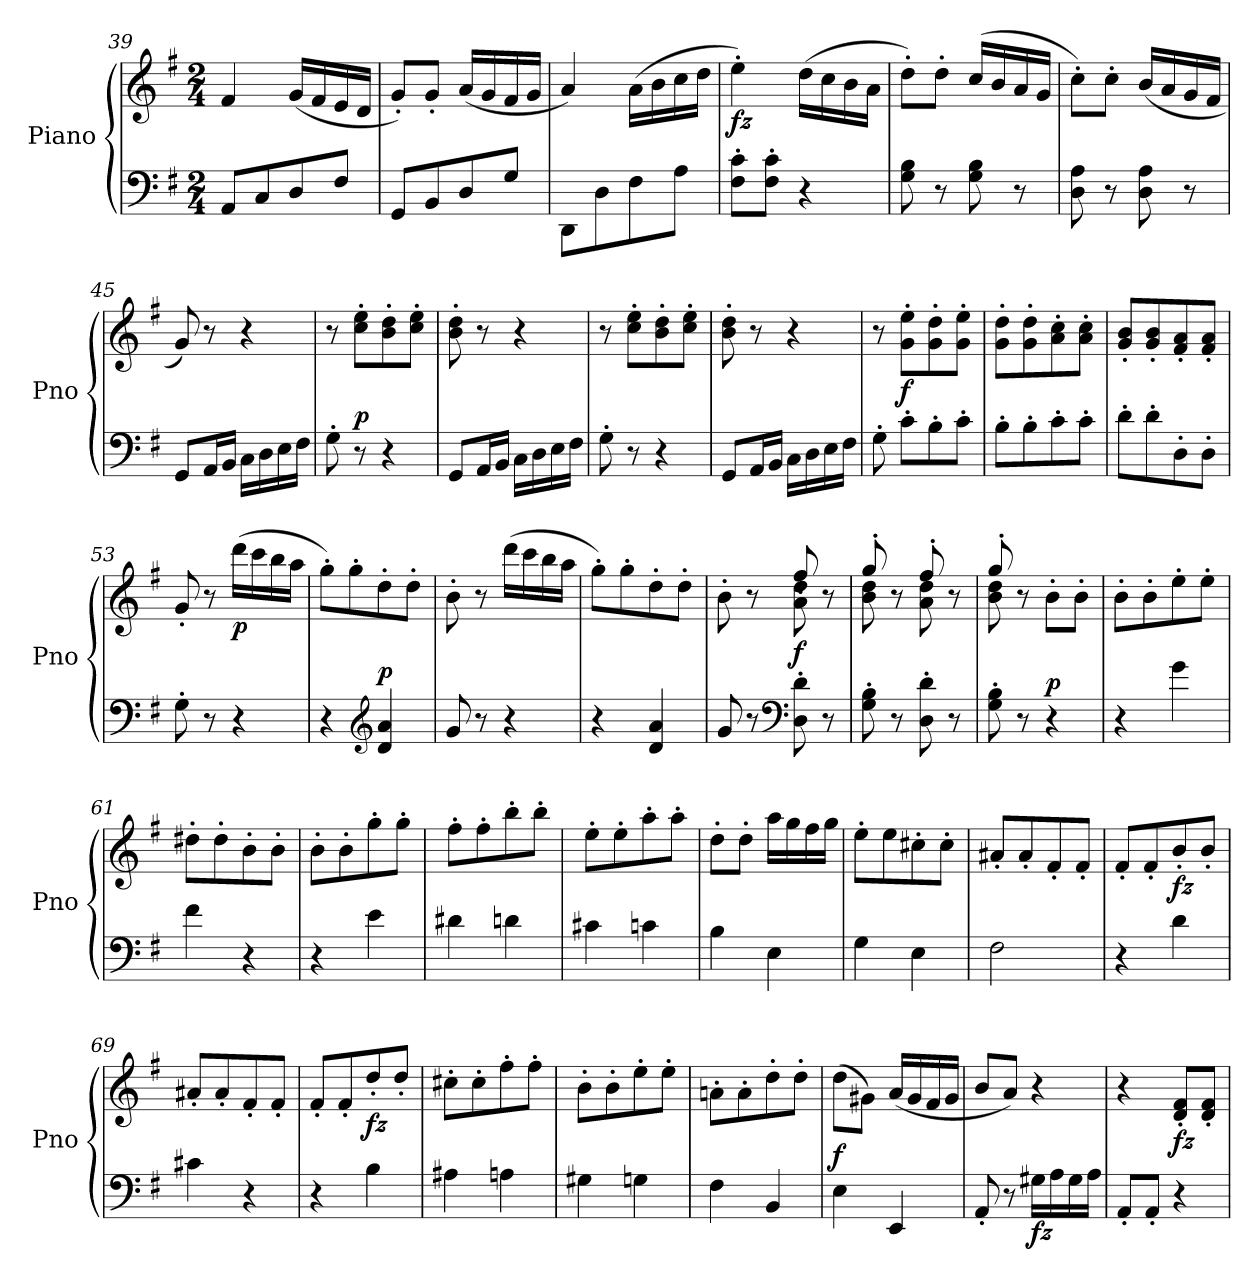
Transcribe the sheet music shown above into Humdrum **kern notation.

**kern	**kern	**dynam
*part1	*part1	*part1
*staff2	*staff1	*staff1/2
*I"Piano	*	*
*I'Pno	*	*
*clefF4	*clefG2	*
*k[f#]	*k[f#]	*
*M2/4	*M2/4	*
=39	=39	=39
8AA/L	4f#/	.
8C</	.	.
8D/	(<16g/LL	.
.	16f#/	.
8F#/J	16e/	.
.	16d/JJ	.
=40	=40	=40
8GG/L	8g'/L)	.
8BB/	8g'/J	.
8D/	(<16a/LL	.
.	16g/	.
8G/J	16f#/	.
.	16g/JJ	.
=41	=41	=41
8DD<\L	4a/)	.
8D<\	.	.
8F#<\	(>16a\LL	.
.	16b\	.
8A<\J	16cc\	.
.	16dd\JJ	.
!!LO:LB:g=z
=42	=42	=42
!	!	!LO:DY:b
8F#\<' 8c\<'L	4ee'\)	fz
8F#\' 8c\'J	.	.
4r	(>16dd\LL	.
.	16cc\	.
.	16b\	.
.	16a\JJ	.
=43	=43	=43
8G\ 8B\	8dd'\L)	.
8r	8dd'\J	.
8G\ 8B\	(>16cc/LL	.
.	16b/	.
8r	16a/	.
.	16g/JJ	.
=44	=44	=44
8D\ 8A\	8cc'\L)	.
8r	8cc'\J	.
8D\ 8A\	(<16b/LL	.
.	16a/	.
8r	16g/	.
.	16f#/JJ	.
=45	=45	=45
8GG</L	8g/)	.
16AA/L	8r	.
16BB/JJ	.	.
16C\LL	4r	.
16D\	.	.
16E<\	.	.
16F#\JJ	.	.
=46	=46	=46
8G'\	8r	.
!	!	!LO:DY:a=2
8r	8cc\' 8ee\'L	p
4r	8b\' 8dd\'	.
.	8cc\' 8ee\'J	.
=47	=47	=47
8GG/L	8b\' 8dd\'	.
16AA/L	8r	.
16BB/JJ	.	.
16C\LL	4r	.
16D\	.	.
16E\	.	.
16F#\JJ	.	.
=48	=48	=48
8G'\	8r	.
8r	8cc\' 8ee\'L	.
4r	8b\' 8dd\'	.
.	8cc\' 8ee\'J	.
!!LO:LB:g=z
=49	=49	=49
8GG/L	8b\' 8dd\'	.
16AA/L	8r	.
16BB/JJ	.	.
16C\LL	4r	.
16D\	.	.
16E\	.	.
16F#\JJ	.	.
=50	=50	=50
8G'\	8r	.
!	!	!LO:DY:b
8c<'\L	8g\' 8ee\'L	f
8B'\	8g\' 8dd\'	.
8c'\J	8g\' 8ee\'J	.
=51	=51	=51
8B'\L	8g\' 8dd\'L	.
8B'\	8g\' 8dd\'	.
8c'\	8a\' 8cc\'	.
8c'\J	8a\' 8cc\'J	.
=52	=52	=52
8d'\L	8g/' 8b/'L	.
8d'\	8g/' 8b/'	.
8D'\	8f#/' 8a/'	.
8D'\J	8f#/' 8a/'J	.
=53	=53	=53
8G'\	8g'/	.
8r	8r	.
!	!	!LO:DY:b
4r	(>16ddd\LL	p
.	16ccc\	.
.	16bb\	.
.	16aa\JJ	.
=54	=54	=54
4r	8gg'\L)	.
.	8gg'\	.
*clefG2	*	*
!	!	!LO:DY:a=2
4d/< 4a/<	8dd'\	p
.	8dd'\J	.
=55	=55	=55
8g</	8b'\	.
8r	8r	.
4r	(>16ddd\LL	.
.	16ccc\	.
.	16bb\	.
.	16aa\JJ	.
!!LO:LB:g=z
=56	=56	=56
4r	8gg'\L)	.
.	8gg'\	.
4d/ 4a/	8dd'\	.
.	8dd'\J	.
=57	=57	=57
*	*^	*
8g/	8b'\	4ryy	.
8r	8r	.	.
*clefF4	*	*	*
!	!	!	!LO:DY:b
8D\' 8d\'	8a\ 8dd\	8ff#'/	f
8r	8r	8ryy	.
=58	=58	=58	=58
8G\' 8B\'	8gg'/	8b\ 8dd\	.
8r	8r	8ryy	.
8D\' 8d\'	8ff#'/	8a\ 8dd\	.
8r	8r	8ryy	.
=59	=59	=59	=59
8G\' 8B\'	8gg'/	8b\ 8dd\	.
8r	8r	4.ryy	.
!	!	!	!LO:DY:a=2
4r	8b'\L	.	p
.	8b'\J	.	.
*	*v	*v	*
=60	=60	=60
4r	8b'\L	.
.	8b'\	.
4g\	8ee'\	.
.	8ee'\J	.
=61	=61	=61
4f#\	8dd#X'\L	.
.	8dd#'\	.
4r	8b'\	.
.	8b'\J	.
=62	=62	=62
4r	8b'\L	.
.	8b'\	.
4e<\	8gg'\	.
.	8gg'\J	.
=63	=63	=63
4d#X<\	8ff#'\L	.
.	8ff#'\	.
4dn<\	8bb'\	.
.	8bb'\J	.
!!LO:PB:g=z
=64	=64	=64
4c#X<\	8ee'\L	.
.	8ee'\	.
4cn<\	8aa'\	.
.	8aa'\J	.
=65	=65	=65
4B<\	8dd'\L	.
.	8dd'\J	.
4E<\	16aa\LL	.
.	16gg\	.
.	16ff#\	.
.	16gg\JJ	.
=66	=66	=66
4G<\	8ee'\L	.
.	8ee\	.
4E<\	8cc#X'\	.
.	8cc#'\J	.
=67	=67	=67
2F#<\	8a#X'/L	.
.	8a#'/	.
.	8f#'/	.
.	8f#'/J	.
=68	=68	=68
4r	8f#'/L	.
.	8f#'/	.
!	!	!LO:DY:b
4d\	8b'/	fz
.	8b'/J	.
=69	=69	=69
4c#X\	8a#X'/L	.
.	8a#'/	.
4r	8f#'/	.
.	8f#'/J	.
=70	=70	=70
4r	8f#'/L	.
.	8f#'/	.
!	!	!LO:DY:b
4B<\	8dd'/	fz
.	8dd'/J	.
=71	=71	=71
4A#X<\	8cc#X'\L	.
.	8cc#'\	.
4An<\	8ff#'\	.
.	8ff#'\J	.
!!LO:LB:g=z
=72	=72	=72
4G#X<\	8b'\L	.
.	8b'\	.
4Gn<\	8ee'\	.
.	8ee'\J	.
=73	=73	=73
4F#<\	8an'\L	.
.	8a'\	.
4BB</	8dd'\	.
.	8dd'\J	.
=74	=74	=74
!	!	!LO:DY:a=2
4E<\	(>8dd\L	f
.	8g#X\J)	.
4EE/	(<16a/LL	.
.	16g#/	.
.	16f#/	.
.	16g#/JJ	.
=75	=75	=75
8AA'/	8b/L	.
8r	8a/J)	.
!	!	!LO:DY:b=2
16G#X\LL	4r	fz
16A\	.	.
16G#\	.	.
16A\JJ	.	.
=76	=76	=76
8AA'/L	4r	.
8AA'/J	.	.
!	!	!LO:DY:b
4r	8d/' 8f#/'L	fz
.	8d/' 8f#/'J	.
=	=	=
*-	*-	*-
